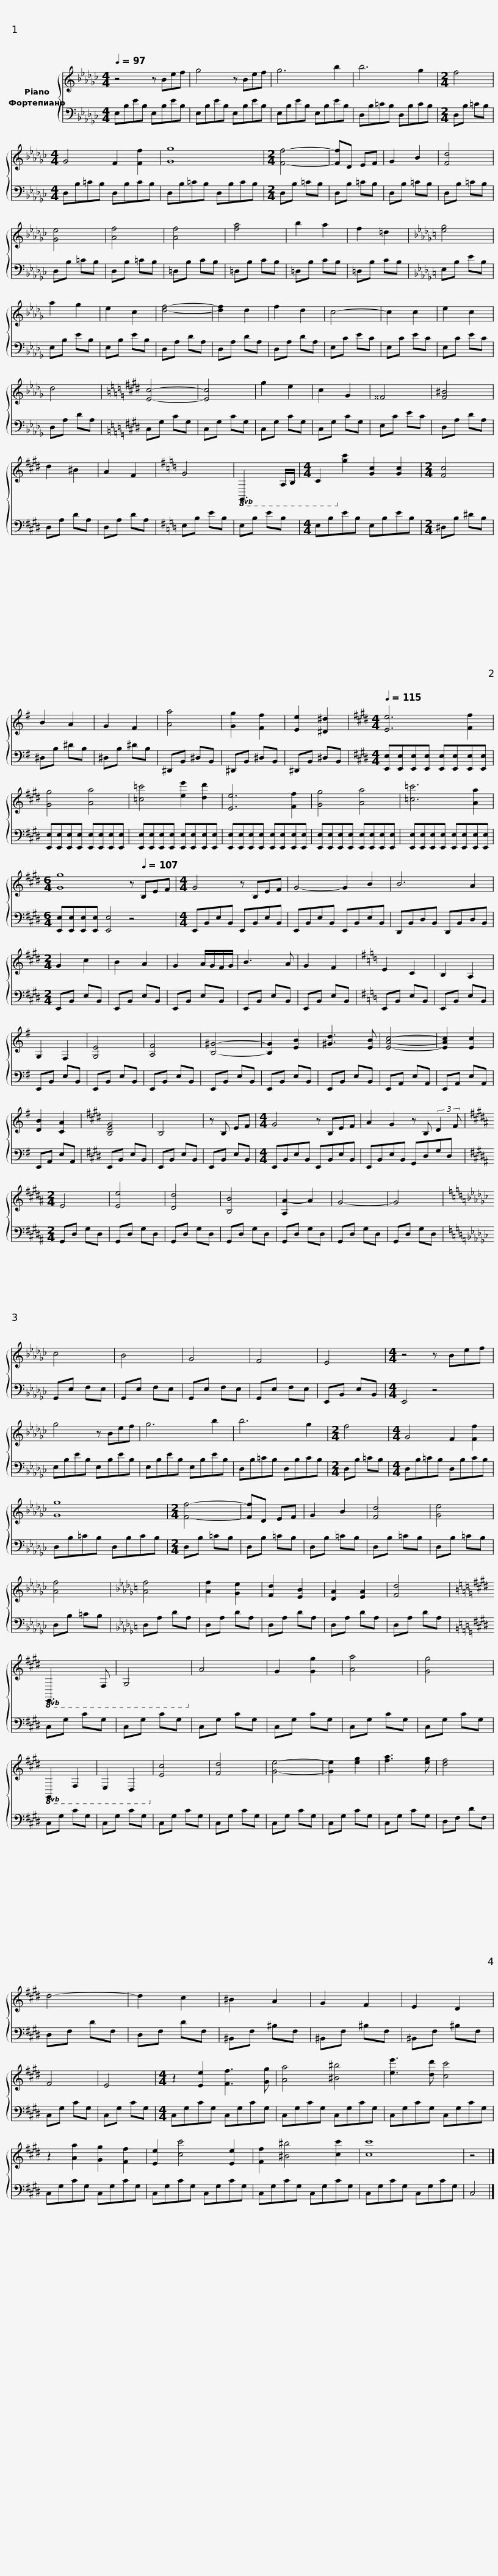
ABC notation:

X:1
%%score { 1 2 }
L:1/8
Q:1/4=97
M:4/4
I:linebreak $
K:Gb
V:1 treble
V:2 bass
V:1
 z4 z Bef | g4 z Bef | g6 b2 | b6 g2 |$[M:2/4] f4 | %5
[M:4/4] G4 F2 [Ff]2 | [Gg]8 |[M:2/4] [Ff]4- | [Ff]D EF |$ G2 B2 | %10
 [Fd]4 | [Ge]4 | [Af]4 | [Af]4 | [fa]4 | %15
 b2 a2 |$ f2 =d2 |[K:Db] [eg]4 | a2 g2 | e2 c2 | %20
 [df]4- | [df]2 d2 | f2 d2 |$ c4- | c2 c2 | %25
 e2 c2 | d4 |[K:E] [Ec]4- | [Ec]4 |$ g2 e2 | %30
 c2 G2 | ^^F4 | [F^B]4 | d2 ^B2 | A2 F2 | %35
[K:G] G4 |$!8vb(! G,,3 A,,/B,,/ |[M:4/4] C,2!8vb)! [Gc]2 [Gc]2 [Gc]2 |[M:2/4] [Fc]4 | B2 A2 | %40
 G2 F2 | [Aa]4 |$ [Gg]2 [Ff]2 | [Ee]2 [^D^d]2 |[K:E][M:4/4][Q:1/4=115] [Ee]6 [Ff]2 | %45
 [Gg]4 [Aa]4 |$ [=c=c']4 [ee']2 [dd']2 | [Ee]6 [Ff]2 | [Gg]4 [Aa]4 |$ [=c=c']6 [Aa]2 | %50
[M:6/4] [Gg]8 z[Q:1/4=107] B,EF |[M:4/4] G4 z B,EF | G4- G2 B2 |$ B6 A2 |[M:2/4] G2 c2 | %55
 B2 A2 | G2 A/G/F/G/ | B3 A |$ G2 F2 |[K:G] E2 C2 | %60
 B,2 A,2 | G,2 F,2 | [G,E]4 | [A,F]4 | [B,^G]4- | %65
 [B,G]2 [EB]2 |$ [^Gd]3 [EB] | [EAc]4- | [EAc]2 [Ec]2 | [DB]2 [CA]2 | %70
[K:E] [B,EG]4 | B,4 | z B, EF |$[M:4/4] G4 z B,EF | A2 G2 z B, (3:2:2D2 F | %75
[K:B][M:2/4] E4 | [Ee]4 | [Dd]4 |$ [B,B]4 | [A,A-]2 A2 | %80
 G4- | G4 |[K:Gb] c4 | B4 | G4 |$ %85
 F4 | E4 |[M:4/4] z4 z Bef | g4 z Bef | g6 b2 |$ %90
 b6 g2 |[M:2/4] f4 |[M:4/4] G4 F2 [Ff]2 | [Gg]8 |$[M:2/4] [Ff]4- | %95
 [Ff]D EF | G2 B2 | [Fd]4 | [Ge]4 |$ [Af]4 | %100
[K:Db] [Af]4 | [Af]2 [Ge]2 | [Fd]2 [EB]2 | [DA]2 [EA]2 |$ [Fd]4 | %105
[K:E]!8vb(! E,,3 F,, | G,,4!8vb)! | A4 | G2 [Gg]2 | [Aa]4 | %110
 [Gg]4 |$!8vb(! G,,2 F,,2 | E,,2 D,,2!8vb)! | [Ec]4 | [Fd]4 | %115
 [Ge]4- | [Ge]2 [eg]2 | [fa]3 [eg] | [df]4 |$ d4- | %120
 d2 c2 | ^B2 A2 | G2 F2 | E2 D2 | F4 | %125
 E4 |$[M:4/4] z2 [Ee]2 [Ff]3 [Gg] | [Aa]4 [^B^b]4 | [ee']3 [dd'] [cc']4 | z2 [Aa]2 [Gg]2 [Ff]2 |$ %130
 [Ee]2 [cc']4 [Ee]2 | [Ff]2 [^B^b]4 [cc']2 | [cc']8 | z4 |] %134
V:2
 E,B,EB, E,B,EB, | E,B,EB, E,B,EB, | E,B,EB, E,B,EB, | D,B,=CB, D,B,CB, |$[M:2/4] D,B, =CB, | %5
[M:4/4] D,B,=CB, D,B,CB, | D,B,=CB, D,B,CB, |[M:2/4] D,B, =CB, | D,B, =CB, |$ D,B, =CB, | %10
 D,B, =CB, | D,B, =CB, | D,B, =CB, | =D,B, CB, | =D,B, CB, | %15
 =D,B, CB, |$ =D,B, CB, |[K:Db] E,B, EB, | E,B, EB, | E,B, EB, | %20
 D,A, DA, | D,A, DA, | D,A, DA, |$ E,C EC | E,C EC | %25
 E,C EC | D,A, DA, |[K:E] C,G, CG, | C,G, CG, |$ C,G, CG, | %30
 C,G, CG, | E,C EC | D,A, DA, | D,A, DA, | D,A, DA, | %35
[K:G] E,B, EB, |$ E,B, EB, |[M:4/4] E,B,EB, E,B,EB, |[M:2/4] ^D,B, ^DB, | ^D,B, ^DB, | %40
 ^D,B, ^DB, | ^D,,B,, ^D,B,, |$ ^D,,B,, ^D,B,, | ^D,,B,, ^D,B,, |[K:E][M:4/4] [E,,E,][E,,E,][E,,E,][E,,E,] [E,,E,][E,,E,][E,,E,][E,,E,] | %45
 [E,,E,][E,,E,][E,,E,][E,,E,] [E,,E,][E,,E,][E,,E,][E,,E,] |$ [E,,E,][E,,E,][E,,E,][E,,E,] [E,,E,][E,,E,][E,,E,][E,,E,] | [E,,E,][E,,E,][E,,E,][E,,E,] [E,,E,][E,,E,][E,,E,][E,,E,] | [E,,E,][E,,E,][E,,E,][E,,E,] [E,,E,][E,,E,][E,,E,][E,,E,] |$ [E,,E,][E,,E,][E,,E,][E,,E,] [E,,E,][E,,E,][E,,E,][E,,E,] | %50
[M:6/4] [E,,E,][E,,E,][E,,E,][E,,E,] [E,,E,]4 z4 |[M:4/4] E,,B,,E,B,, E,,B,,E,B,, | E,,B,,E,B,, E,,B,,E,B,, |$ D,,B,,D,B,, D,,B,,D,B,, |[M:2/4] E,,B,, E,B,, | %55
 E,,B,, E,B,, | E,,B,, E,B,, | E,,B,, E,B,, |$ E,,B,, E,B,, |[K:G] E,,B,, E,B,, | %60
 E,,B,, E,B,, | E,,B,, E,B,, | E,,B,, E,B,, | E,,B,, E,B,, | E,,B,, E,B,, | %65
 E,,B,, E,B,, |$ E,,B,, E,B,, | E,,A,, E,A,, | E,,A,, E,A,, | E,,A,, E,A,, | %70
[K:E] E,,B,, E,B,, | E,,B,, E,B,, | E,,B,, E,B,, |$[M:4/4] E,,B,,E,B,, E,,B,,E,B,, | E,,B,,E,B,, G,,D,G,D, | %75
[K:B][M:2/4] G,,D, G,D, | G,,D, G,D, | G,,D, G,D, |$ G,,D, G,D, | G,,D, G,D, | %80
 G,,D, G,D, | G,,D, G,D, |[K:Gb] G,,E, F,E, | G,,E, F,E, | G,,E, F,E, |$ %85
 G,,E, F,E, | E,,B,, E,B,, |[M:4/4] E,,4 z4 | E,B,EB, E,B,EB, | E,B,EB, E,B,EB, |$ %90
 D,B,=CB, D,B,CB, |[M:2/4] D,B, =CB, |[M:4/4] D,B,=CB, D,B,CB, | D,B,=CB, D,B,CB, |$[M:2/4] D,B, =CB, | %95
 D,B, =CB, | D,B, =CB, | D,B, =CB, | D,B, =CB, |$ D,B, =CB, | %100
[K:Db] D,A, DA, | D,A, DA, | D,A, DA, | D,A, DA, |$ D,A, DA, | %105
[K:E] C,G, CG, | C,G, CG, | C,G, CG, | C,G, CG, | C,G, CG, | %110
 C,G, CG, |$ C,G, CG, | C,G, CG, | C,G, CG, | C,G, CG, | %115
 C,G, CG, | C,G, CG, | C,G, CG, | D,F, DF, |$ D,F, DF, | %120
 D,F, DF, | ^B,,F, ^B,F, | ^B,,F, ^B,F, | ^B,,F, ^B,F, | C,G, CG, | %125
 C,G, CG, |$[M:4/4] C,G,CG, C,G,CG, | C,G,CG, C,G,CG, | C,G,CG, C,G,CG, | C,G,CG, C,G,CG, |$ %130
 C,G,CG, C,G,CG, | C,G,CG, C,G,CG, | C,G,CG, C,G,CG, | C,4 |] %134
